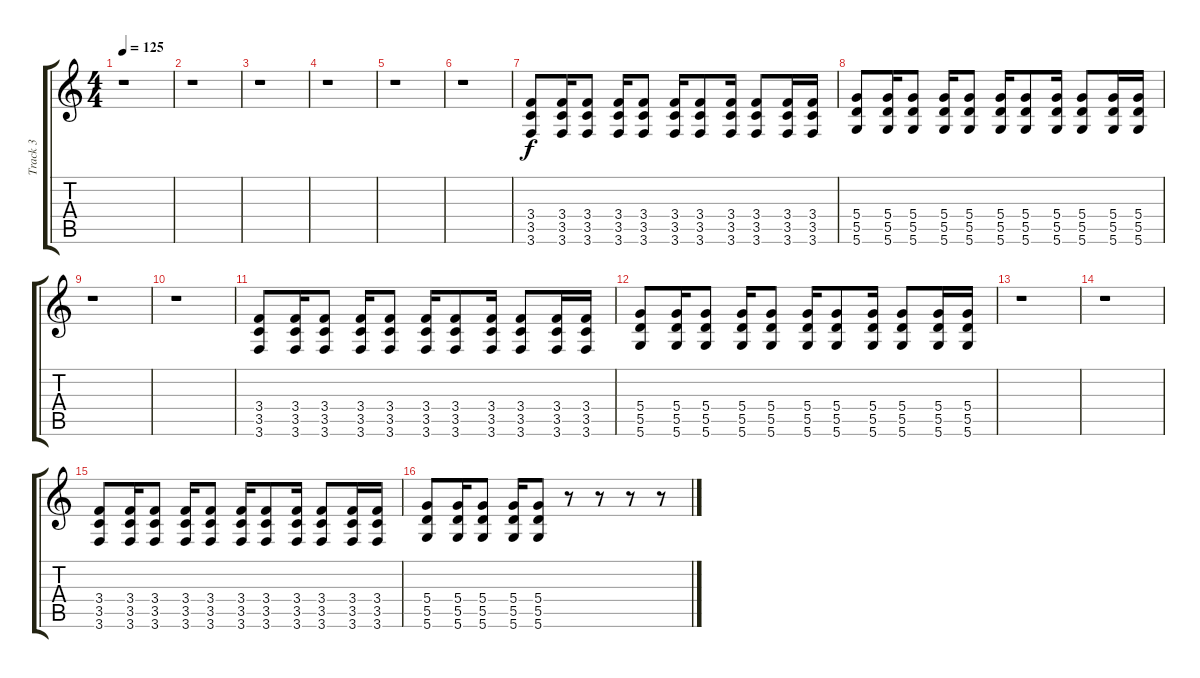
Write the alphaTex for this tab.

\track ("Track 3" "Track 3") {instrument overdrivenguitar}
\staff {score tabs}
\tuning (E4 B3 G3 D3 A2 D2) {hide}
\ts (4 4)
\tempo 125
\clef g2
\ks c
r.1{dy f} |
r.1 |
r.1 |
r.1 |
r.1 |
r.1 |
(3.4 3.5 3.6).8 (3.4 3.5 3.6).16 (3.4 3.5 3.6).8 (3.4 3.5 3.6).16 (3.4 3.5 3.6).8 (3.4 3.5 3.6).16 (3.4 3.5 3.6).8 (3.4 3.5 3.6).16 (3.4 3.5 3.6).8 (3.4 3.5 3.6).16 (3.4 3.5 3.6).16 |
(5.4 5.5 5.6).8 (5.4 5.5 5.6).16 (5.4 5.5 5.6).8 (5.4 5.5 5.6).16 (5.4 5.5 5.6).8 (5.4 5.5 5.6).16 (5.4 5.5 5.6).8 (5.4 5.5 5.6).16 (5.4 5.5 5.6).8 (5.4 5.5 5.6).16 (5.4 5.5 5.6).16 |
r.1 |
r.1 |
(3.4 3.5 3.6).8 (3.4 3.5 3.6).16 (3.4 3.5 3.6).8 (3.4 3.5 3.6).16 (3.4 3.5 3.6).8 (3.4 3.5 3.6).16 (3.4 3.5 3.6).8 (3.4 3.5 3.6).16 (3.4 3.5 3.6).8 (3.4 3.5 3.6).16 (3.4 3.5 3.6).16 |
(5.4 5.5 5.6).8 (5.4 5.5 5.6).16 (5.4 5.5 5.6).8 (5.4 5.5 5.6).16 (5.4 5.5 5.6).8 (5.4 5.5 5.6).16 (5.4 5.5 5.6).8 (5.4 5.5 5.6).16 (5.4 5.5 5.6).8 (5.4 5.5 5.6).16 (5.4 5.5 5.6).16 |
r.1 |
r.1 |
(3.4 3.5 3.6).8 (3.4 3.5 3.6).16 (3.4 3.5 3.6).8 (3.4 3.5 3.6).16 (3.4 3.5 3.6).8 (3.4 3.5 3.6).16 (3.4 3.5 3.6).8 (3.4 3.5 3.6).16 (3.4 3.5 3.6).8 (3.4 3.5 3.6).16 (3.4 3.5 3.6).16 |
(5.4 5.5 5.6).8 (5.4 5.5 5.6).16 (5.4 5.5 5.6).8 (5.4 5.5 5.6).16 (5.4 5.5 5.6).8 r.8 r.8 r.8 r.8
